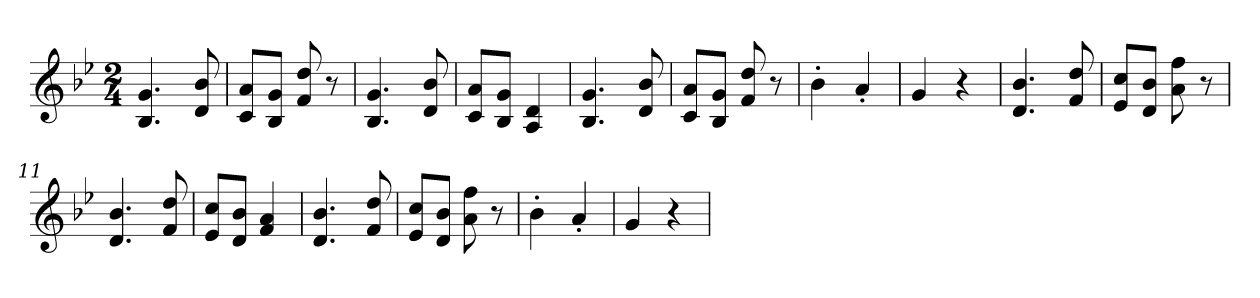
**kern
*part1
*staff1
*clefG2
*k[b-e-]
*g:
*M2/4
*MM90
=1
4.B-/ 4.g/
8d/ 8b-/
=2
8c/ 8a/L
8B-/ 8g/J
8f/ 8dd/
8r
=3
4.B-/ 4.g/
8d/ 8b-/
=4
8c/ 8a/L
8B-/ 8g/J
4A/ 4d/
=5
4.B-/ 4.g/
8d/ 8b-/
=6
8c/ 8a/L
8B-/ 8g/J
8f/ 8dd/
8r
=7
4b-'\
4a'/
=8
4g/
4r
=9
4.d/ 4.b-/
8f/ 8dd/
=10
8e-/ 8cc/L
8d/ 8b-/J
8a\ 8ff\
8r
=11
4.d/ 4.b-/
8f/ 8dd/
=12
8e-/ 8cc/L
8d/ 8b-/J
4f/ 4a/
!!LO:LB:g=z
=13
4.d/ 4.b-/
8f/ 8dd/
=14
8e-/ 8cc/L
8d/ 8b-/J
8a\ 8ff\
8r
=15
4b-'\
4a'/
=16
4g/
4r
=
*-
